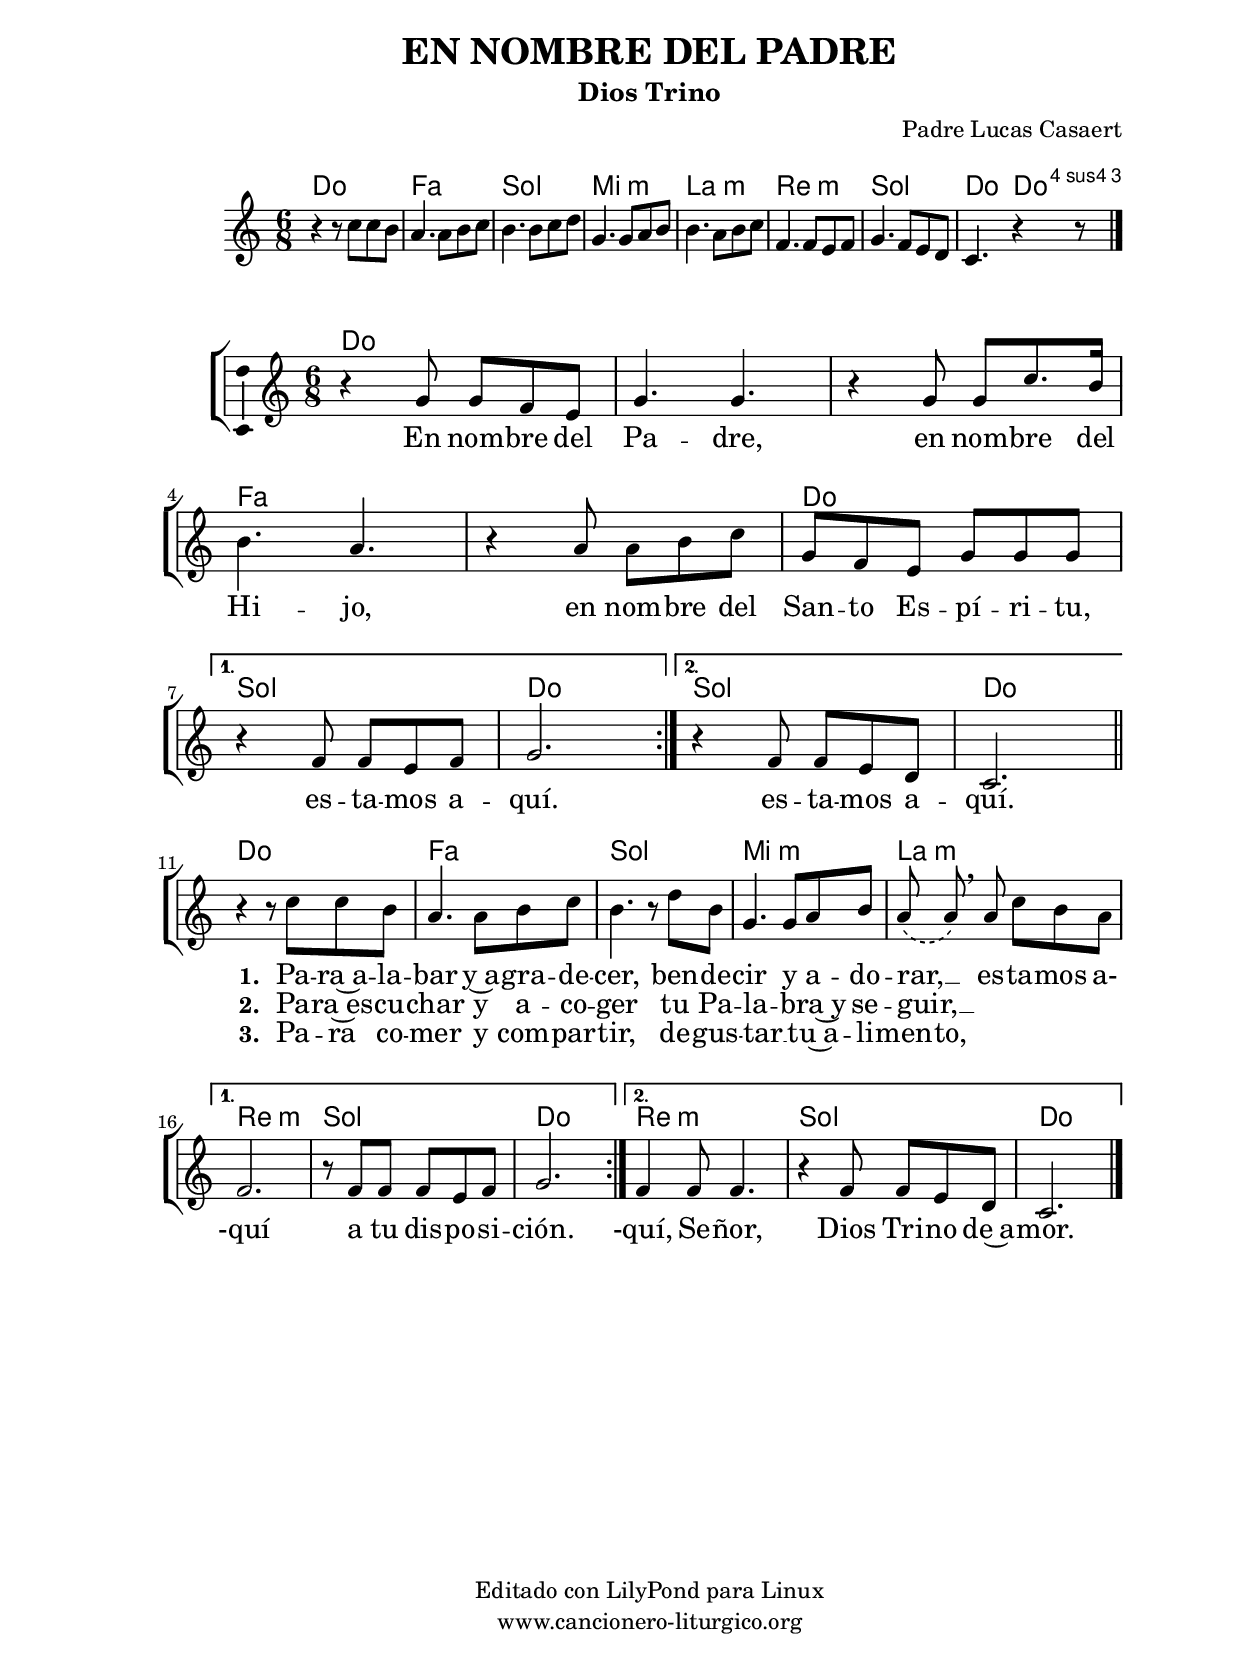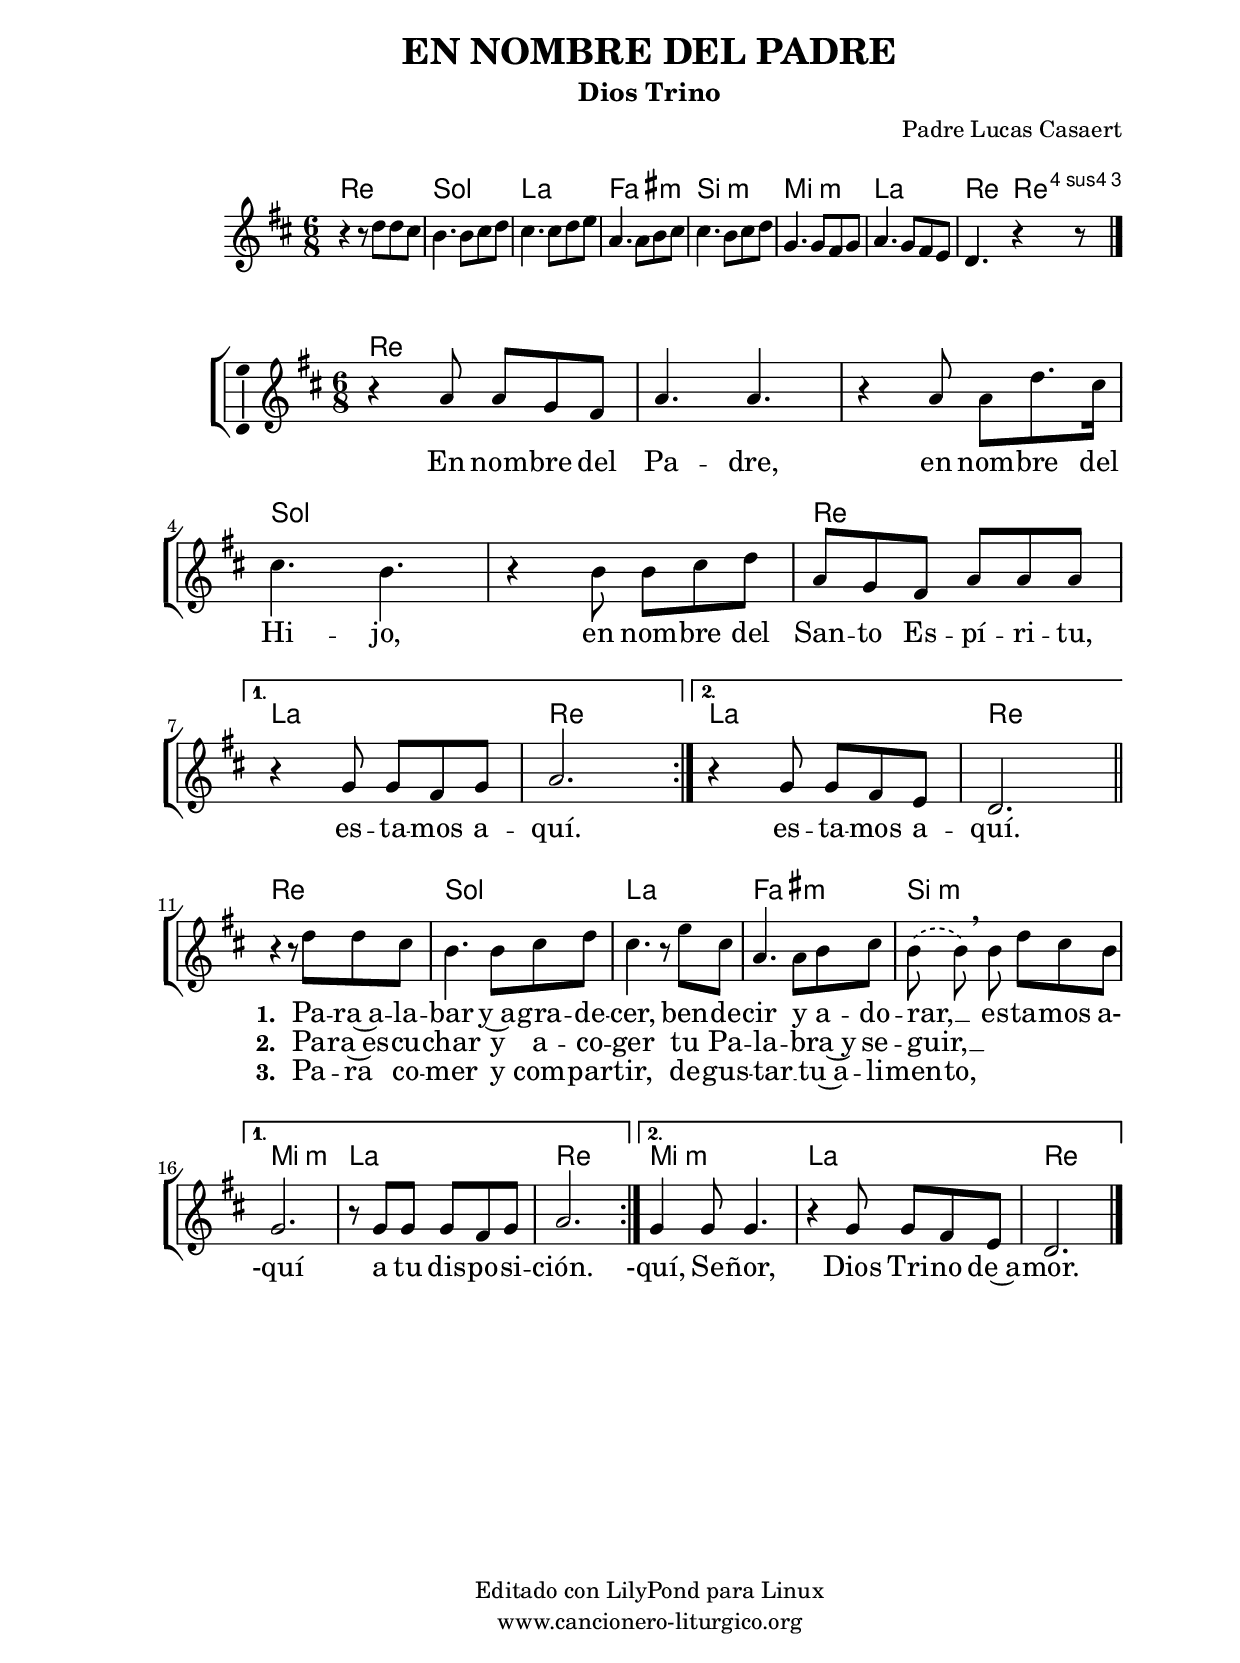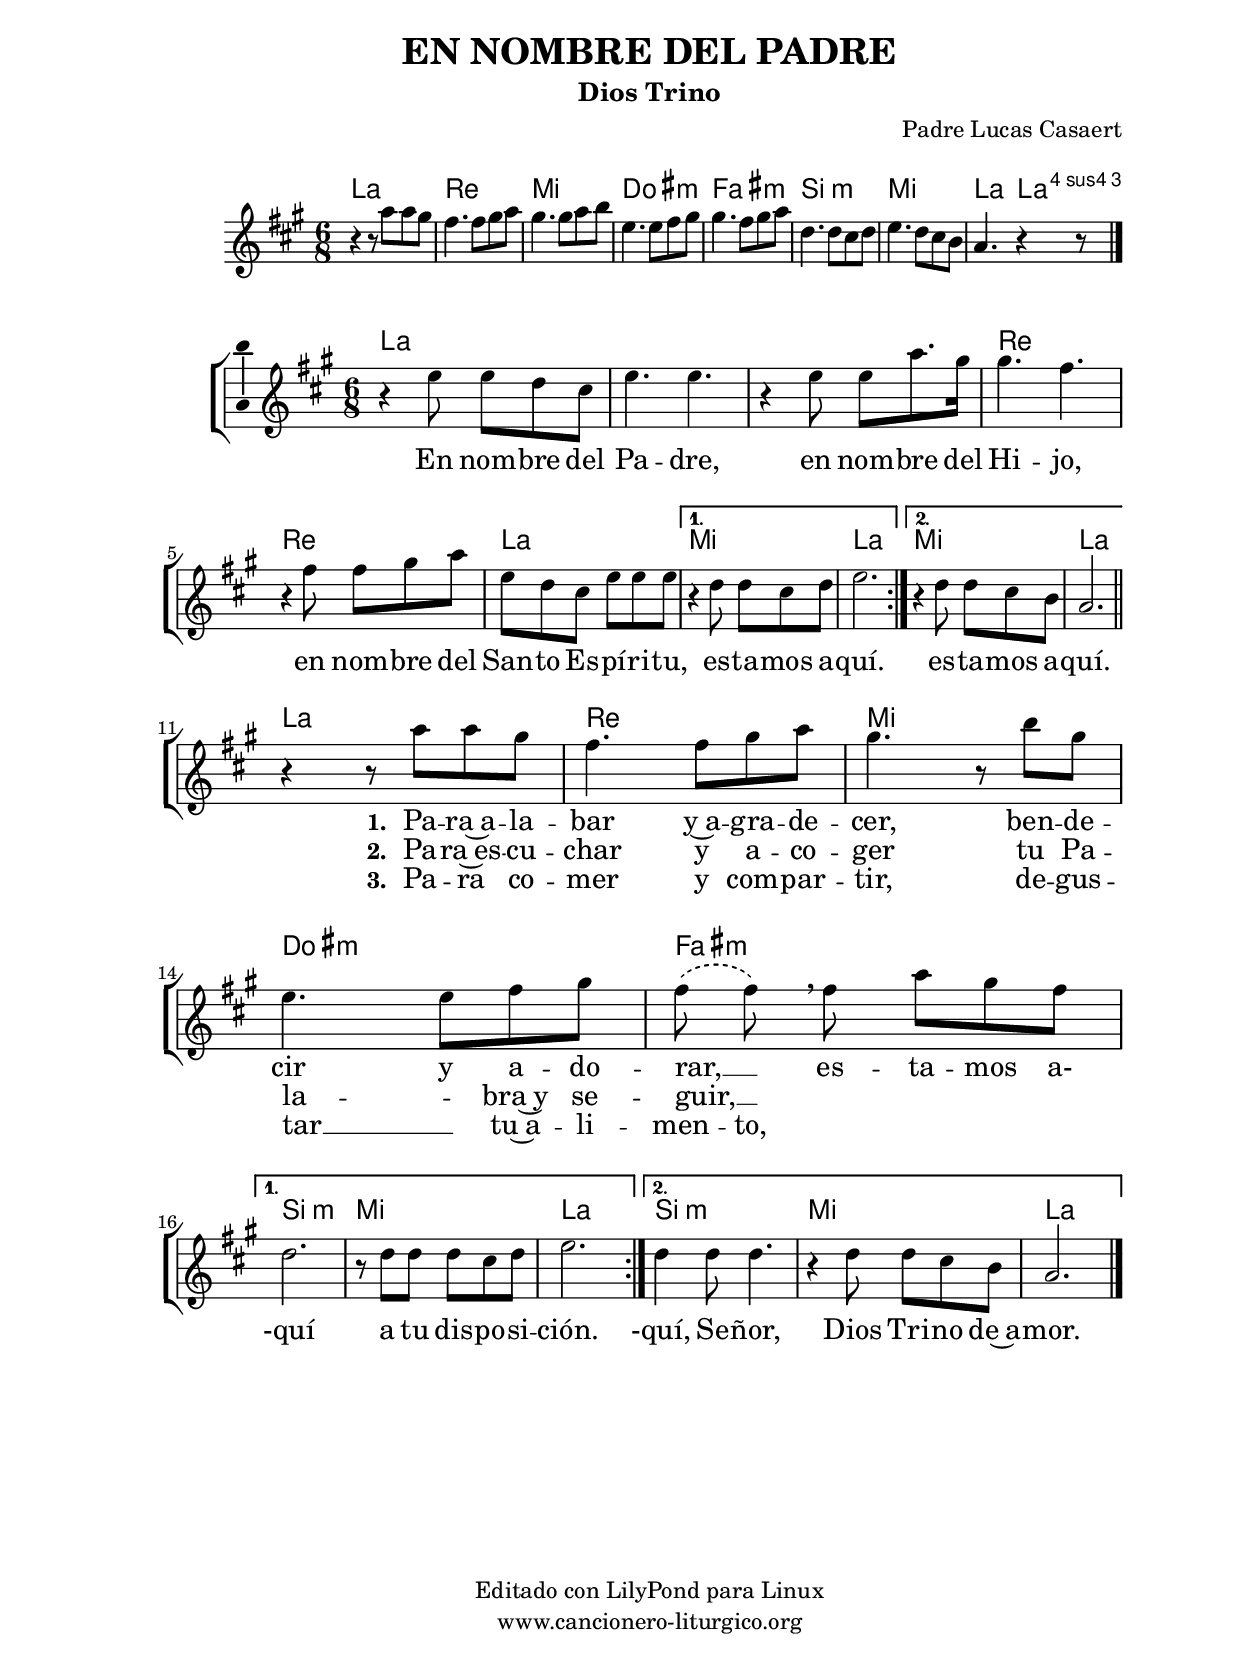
%
%para convertir .midi en .wav:
%timidity filename.midi -Ow -o finename.wav
%
%
%Para convertir de .wav a .mp3:
%lame -h -m j filename.wav
%
%
%para escuchar el midi:
%timidity nombrefichero.midi
%


%versión de lilypond para la que se ha escrito esta partitura:
\version "2.16.0"

	%Tamaño papel
	#(set-default-paper-size "a4")
	%Tamaño partitura
	#(set-global-staff-size 20)
	%No responde al pulsar sobre una nota
	#(ly:set-option 'point-and-click #f)

%parámetros del encabezamiento:
\header {
	title = "EN NOMBRE DEL PADRE"
	subtitle = "Dios Trino"
	composer = "Padre Lucas Casaert"
	poet = ""
%	meter = "Tono original: La M"
	arranger = ""
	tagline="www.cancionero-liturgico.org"
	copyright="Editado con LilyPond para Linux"
	}

%parámetros asociados al papel:
\paper  {
	oddHeaderMarkup = \markup {\fill-line { \on-the-fly #not-first-page \fromproperty #'header:title \on-the-fly #not-first-page \fromproperty #'header:composer }}
	evenHeaderMarkup = \markup {\fill-line { \fromproperty #'header:composer \fromproperty #'header:title }}
	#(set-paper-size "a4")
	print-page-number = ##f
	first-page-number = 1
	print-first-page-number = ##f
%	head-separation = 3.0 \cm
	top-margin = 2.0 \cm
	bottom-margin = 0.5\cm
%%%	bottom-margin = -3.5\cm
	left-margin = 3.0 \cm
	line-width = 16.0 \cm 
	indent = 8\mm
	interscoreline = 2.\mm
	between-system-space = 15\mm
%	para que las partituras no llenen la hoja:
	ragged-bottom = ##t
%	idem para la última hoja:
	ragged-last-bottom = ##f
%	para que las partituras llenen el ancho del papel:
	ragged-last = ##f
	after-title-space = 2.5 \cm
%page-count=1
%system-count=8

	%Flexible Vertical Spacing
%	markup-markup-spacing =
%	#'((basic-distance . 15) (minimum-distance . 15) (padding . 3))
	markup-system-spacing =
	#'((basic-distance . 15) (minimum-distance . 15) (padding . 3))
	system-system-spacing =
	#'((basic-distance . 15) (minimum-distance . 15) (padding . 3))
	score-system-spacing =
	#'((basic-distance . 15) (minimum-distance . 15) (padding . 5))
%	top-system-spacing = % header
%	#'((basic-distance . 8) (minimum-distance . 0) (padding . 0))
%	top-markup-spacing =
%	#'((basic-distance . 20) (minimum-distance . 20) (padding . 0))
	last-bottom-spacing = % footer
	#'((basic-distance . 5) (minimum-distance . 5) (padding . 0))
%	score-markup-spacing =
%	#'((basic-distance . 16) (minimum-distance . 13) (padding . 0))

	}


%parámetros que afectan a toda la partitura:
global =  {
	%clave de sol (G):
	\clef G
	%armadura:
	\transpose a c
	\key a \major
	\tempo 4=85
	\set Score.tempoHideNote = ##t
	}


acordesintro = {
	\italianChords
	\chordmode {
	\transpose a c
{

a2.
d2. e cis:m fis:m b:m e a4. a:4

}
}
}

melodiaintro = 

\transpose a c'
{
	\relative c''{
	\time 6/8

r4 r8 a8 a gis
fis4. fis8 gis a
gis4. gis8 a b
e,4. e8 fis gis
gis4. fis8 gis a
d,4. d8 cis d
e4. d8 cis b
a4. r4 r8

\bar "|."
}
}

acordes = {
	\italianChords
	\chordmode {
	\transpose a c
{

\repeat volta 2 {
a2. a a
d2. d a
}
\alternative{
{
e2. a
}
{
e2. a
}
}

\repeat volta 2 {
a2. d e cis:m fis:m
}
\alternative{
{
b2.:m e a
}
{
b2.:m e a
}
}

	}
	}
}

melodia = 

	\transpose a c
{
	\relative c''{
	\time 6/8

\phrasingSlurDashed

\repeat volta 2 {
r4 e8 e8 d cis
e4. e4.
r4 e8 e8 a8. gis16
gis4. fis4.

%%%\break

r4 fis8 fis gis a
e8 d cis e e e
}

\alternative {
{
r4 d8 d cis d
e2.
}
{
r4 d8 d cis b
a2.%%%^"Fin"
}
}

\bar "||"
\break

\repeat volta 2 {
r4 r8 a' a gis
fis4. fis8 gis a
gis4. r8 b8 gis
e4. e8 fis gis
fis8 \(fis\) \noBeam \breathe fis8 a gis fis

\break

}
\alternative {
{
d2.
r8 d8 d d cis d
e2.
}
{
d4 d8 d4.
r4 d8 d cis b
a2.%%%^"DC"
}
}

\bar "|."
	}
	}


texto = \lyricmode {

En nom -- bre del Pa -- dre,
en nom -- bre del Hi -- jo,
en nom -- bre del San -- to Es -- pí -- ri -- tu,
es -- ta -- mos a -- quí.

es -- ta -- mos a -- quí.

\set stanza =#"1. " Pa -- ra~a -- la -- bar y~a -- gra -- de -- cer,
ben -- de -- cir y a -- do -- rar, __ _
es -- ta -- mos a-
-quí
a tu dis -- po -- si -- ción.

-quí, Se -- ñor,
Dios Tri -- no de~a -- mor.

	}

textodos = \lyricmode {

\skip1 \skip1 \skip1 \skip1 \skip1 \skip1
\skip1 \skip1 \skip1 \skip1 \skip1 \skip1
\skip1 \skip1 \skip1 \skip1 \skip1 \skip1
\skip1 \skip1 \skip1 \skip1 \skip1 \skip1
\skip1 \skip1 \skip1 \skip1 \skip1 \skip1
\skip1 \skip1

\set stanza =#"2. " Pa -- ra~es -- cu -- char y a -- co -- ger
tu Pa -- la -- _ bra~y se -- guir, __ _ ""

	}

textotres = \lyricmode {

\skip1 \skip1 \skip1 \skip1 \skip1 \skip1
\skip1 \skip1 \skip1 \skip1 \skip1 \skip1
\skip1 \skip1 \skip1 \skip1 \skip1 \skip1
\skip1 \skip1 \skip1 \skip1 \skip1 \skip1
\skip1 \skip1 \skip1 \skip1 \skip1 \skip1
\skip1 \skip1

\set stanza =#"3. " Pa -- ra co -- mer y com -- par -- tir,
de -- gus -- tar __ _ tu~a -- li -- men -- to,

	}


acordesintroStaff = \context ChordNames = acordesintroStaff <<
	\set chordChanges = ##t
	\acordesintro
	>>

acordesStaff = \context ChordNames = acordesStaff <<
	\set chordChanges = ##t
	\acordes
	>>


vozintroStaff = \context Voice = vozintroStaff
<<
	\override Staff.StaffSymbol #'staff-space = #(magstep -0.35)
	\set Staff.midiInstrument = #"english horn"
	\set Staff.midiMinimumVolume = #0.7
	\set Staff.midiMaximumVolume = #0.9
	\global
	\melodiaintro
	>>

vozStaff = \context Voice = vozStaff
\with {\consists "Ambitus_engraver"}
<<
%	\set Staff.instrumentName = ""
%	\set Staff.shortInstrumentName = ""
%	\set Staff.midiInstrument = #"clarinet"
%	\set Staff.midiInstrument = #"cello"
%	\set Staff.midiInstrument = #"flute"
	\set Staff.midiInstrument = #"electric guitar (jazz)"
%	\set Staff.midiInstrument = #"english horn"
%	\set Staff.midiInstrument = #"violin"
%	\set Staff.midiInstrument = #"glockenspiel"
	\set Staff.midiMinimumVolume = #0.7
	\set Staff.midiMaximumVolume = #0.9
	\global
	\melodia
	>>

textoStaff = \context Lyrics = textoStaff <<
	\lyricsto vozStaff \texto
	>>

textodosStaff = \context Lyrics = textodosStaff <<
	\lyricsto vozStaff \textodos
	>>

textotresStaff = \context Lyrics = textotresStaff <<
	\lyricsto vozStaff \textotres
	>>

\book {
	\score {
		\context ChoirStaff {
%			\override StaffGroup.SystemStartBracket #'collapse-height = #1
%			\override Score.SystemStartBar #'collapse-height = #1
			<<
			\acordesintroStaff
			\vozintroStaff
			>>
			}
		\layout {
%system-count=2
	    		\context {
				\Lyrics
				\override LyricText #'font-size = #2
				}
	   		 \context {
				\Score
				\override StaffSymbol #'staff-space = #(magstep +3)
				}
			}
		}
	\score {
		\context ChoirStaff {
			\override StaffGroup.SystemStartBracket #'collapse-height = #1
			\override Score.SystemStartBar #'collapse-height = #1
			<<
			\acordesStaff
			\vozStaff
			\textoStaff
			\textodosStaff
			\textotresStaff
			>>
			}
		\layout {
system-count=5
	    		\context {
				\Lyrics
				\override LyricText #'font-size = #2
				}
	   		 \context {
				\Score
				\override StaffSymbol #'staff-space = #(magstep +3)
				}
			}
		}
	\score {
		\unfoldRepeats
		\context ChoirStaff {
			<<
			\acordesintroStaff
			\vozintroStaff
			>>
			<<
			\acordesStaff
			\vozStaff
			>>
			}
		\midi {
	  		\context {
	  			\Score
				tempoWholesPerMinute = #(ly:make-moment 70 4)
				}
			}
		}
	}



#(define output-suffix "C")
\book {
	\score {
		\context ChoirStaff {
%			\override StaffGroup.SystemStartBracket #'collapse-height = #1
%			\override Score.SystemStartBar #'collapse-height = #1
\transpose c d
			<<
			\acordesintroStaff
			\vozintroStaff
			>>
			}
		\layout {
%system-count=2
	    		\context {
				\Lyrics
				\override LyricText #'font-size = #2
				}
	   		 \context {
				\Score
				\override StaffSymbol #'staff-space = #(magstep +3)
				}
			}
		}
	\score {
		\context ChoirStaff {
			\override StaffGroup.SystemStartBracket #'collapse-height = #1
			\override Score.SystemStartBar #'collapse-height = #1
\transpose c d
			<<
			\acordesStaff
			\vozStaff
			\textoStaff
			\textodosStaff
			\textotresStaff
			>>
			}
		\layout {
system-count=5
	    		\context {
				\Lyrics
				\override LyricText #'font-size = #2
				}
	   		 \context {
				\Score
				\override StaffSymbol #'staff-space = #(magstep +3)
				}
			}
		}
	}

#(define output-suffix "S")
\book {
	\score {
		\context ChoirStaff {
%			\override StaffGroup.SystemStartBracket #'collapse-height = #1
%			\override Score.SystemStartBar #'collapse-height = #1
\transpose c a
			<<
			\acordesintroStaff
			\vozintroStaff
			>>
			}
		\layout {
%system-count=2
	    		\context {
				\Lyrics
				\override LyricText #'font-size = #2
				}
	   		 \context {
				\Score
				\override StaffSymbol #'staff-space = #(magstep +3)
				}
			}
		}
	\score {
		\context ChoirStaff {
			\override StaffGroup.SystemStartBracket #'collapse-height = #1
			\override Score.SystemStartBar #'collapse-height = #1
\transpose c a
			<<
			\acordesStaff
			\vozStaff
			\textoStaff
			\textodosStaff
			\textotresStaff
			>>
			}
		\layout {
system-count=5
	    		\context {
				\Lyrics
				\override LyricText #'font-size = #2
				}
	   		 \context {
				\Score
				\override StaffSymbol #'staff-space = #(magstep +3)
				}
			}
		}
	}


